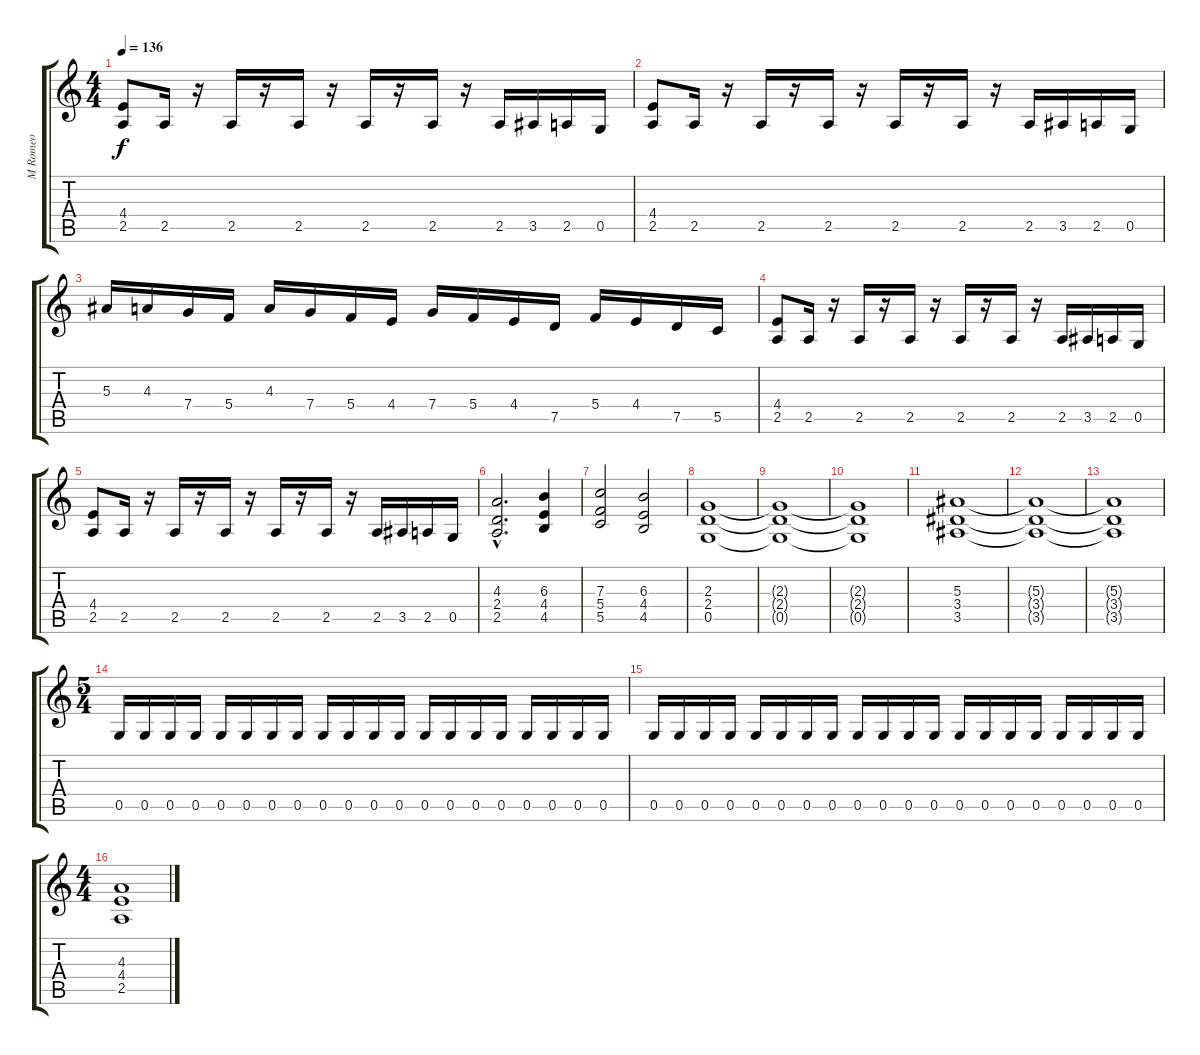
\track ("M Romeo" "M Romeo") {instrument overdrivenguitar}
\staff {score tabs}
\tuning (D4 A3 F3 C3 G2 D2) {hide}
\ts (4 4)
\tempo 136
\clef g2
\ks c
(4.4 2.5).8{dy f} 2.5.16 r.16 2.5.16 r.16 2.5.16 r.16 2.5.16 r.16 2.5.16 r.16 2.5.16 3.5.16 2.5.16 0.5.16 |
(4.4 2.5).8 2.5.16 r.16 2.5.16 r.16 2.5.16 r.16 2.5.16 r.16 2.5.16 r.16 2.5.16 3.5.16 2.5.16 0.5.16 |
5.3.16 4.3.16 7.4.16 5.4.16 4.3.16 7.4.16 5.4.16 4.4.16 7.4.16 5.4.16 4.4.16 7.5.16 5.4.16 4.4.16 7.5.16 5.5.16 |
(4.4 2.5).8 2.5.16 r.16 2.5.16 r.16 2.5.16 r.16 2.5.16 r.16 2.5.16 r.16 2.5.16 3.5.16 2.5.16 0.5.16 |
(4.4 2.5).8 2.5.16 r.16 2.5.16 r.16 2.5.16 r.16 2.5.16 r.16 2.5.16 r.16 2.5.16 3.5.16 2.5.16 0.5.16 |
(4.3{hac} 2.4{hac} 2.5{hac}).2{d} (6.3 4.4 4.5).4 |
(7.3 5.4 5.5).2 (6.3 4.4 4.5).2 |
(2.3 2.4 0.5).1 |
(2.3{t} 2.4{t} 0.5{t}).1 |
(2.3{t} 2.4{t} 0.5{t}).1 |
(5.3 3.4 3.5).1 |
(5.3{t} 3.4{t} 3.5{t}).1 |
(5.3{t} 3.4{t} 3.5{t}).1 |
\ts (5 4)
0.5.16 0.5.16 0.5.16 0.5.16 0.5.16 0.5.16 0.5.16 0.5.16 0.5.16 0.5.16 0.5.16 0.5.16 0.5.16 0.5.16 0.5.16 0.5.16 0.5.16 0.5.16 0.5.16 0.5.16 |
0.5.16 0.5.16 0.5.16 0.5.16 0.5.16 0.5.16 0.5.16 0.5.16 0.5.16 0.5.16 0.5.16 0.5.16 0.5.16 0.5.16 0.5.16 0.5.16 0.5.16 0.5.16 0.5.16 0.5.16 |
\ts (4 4)
(4.3 4.4 2.5).1
